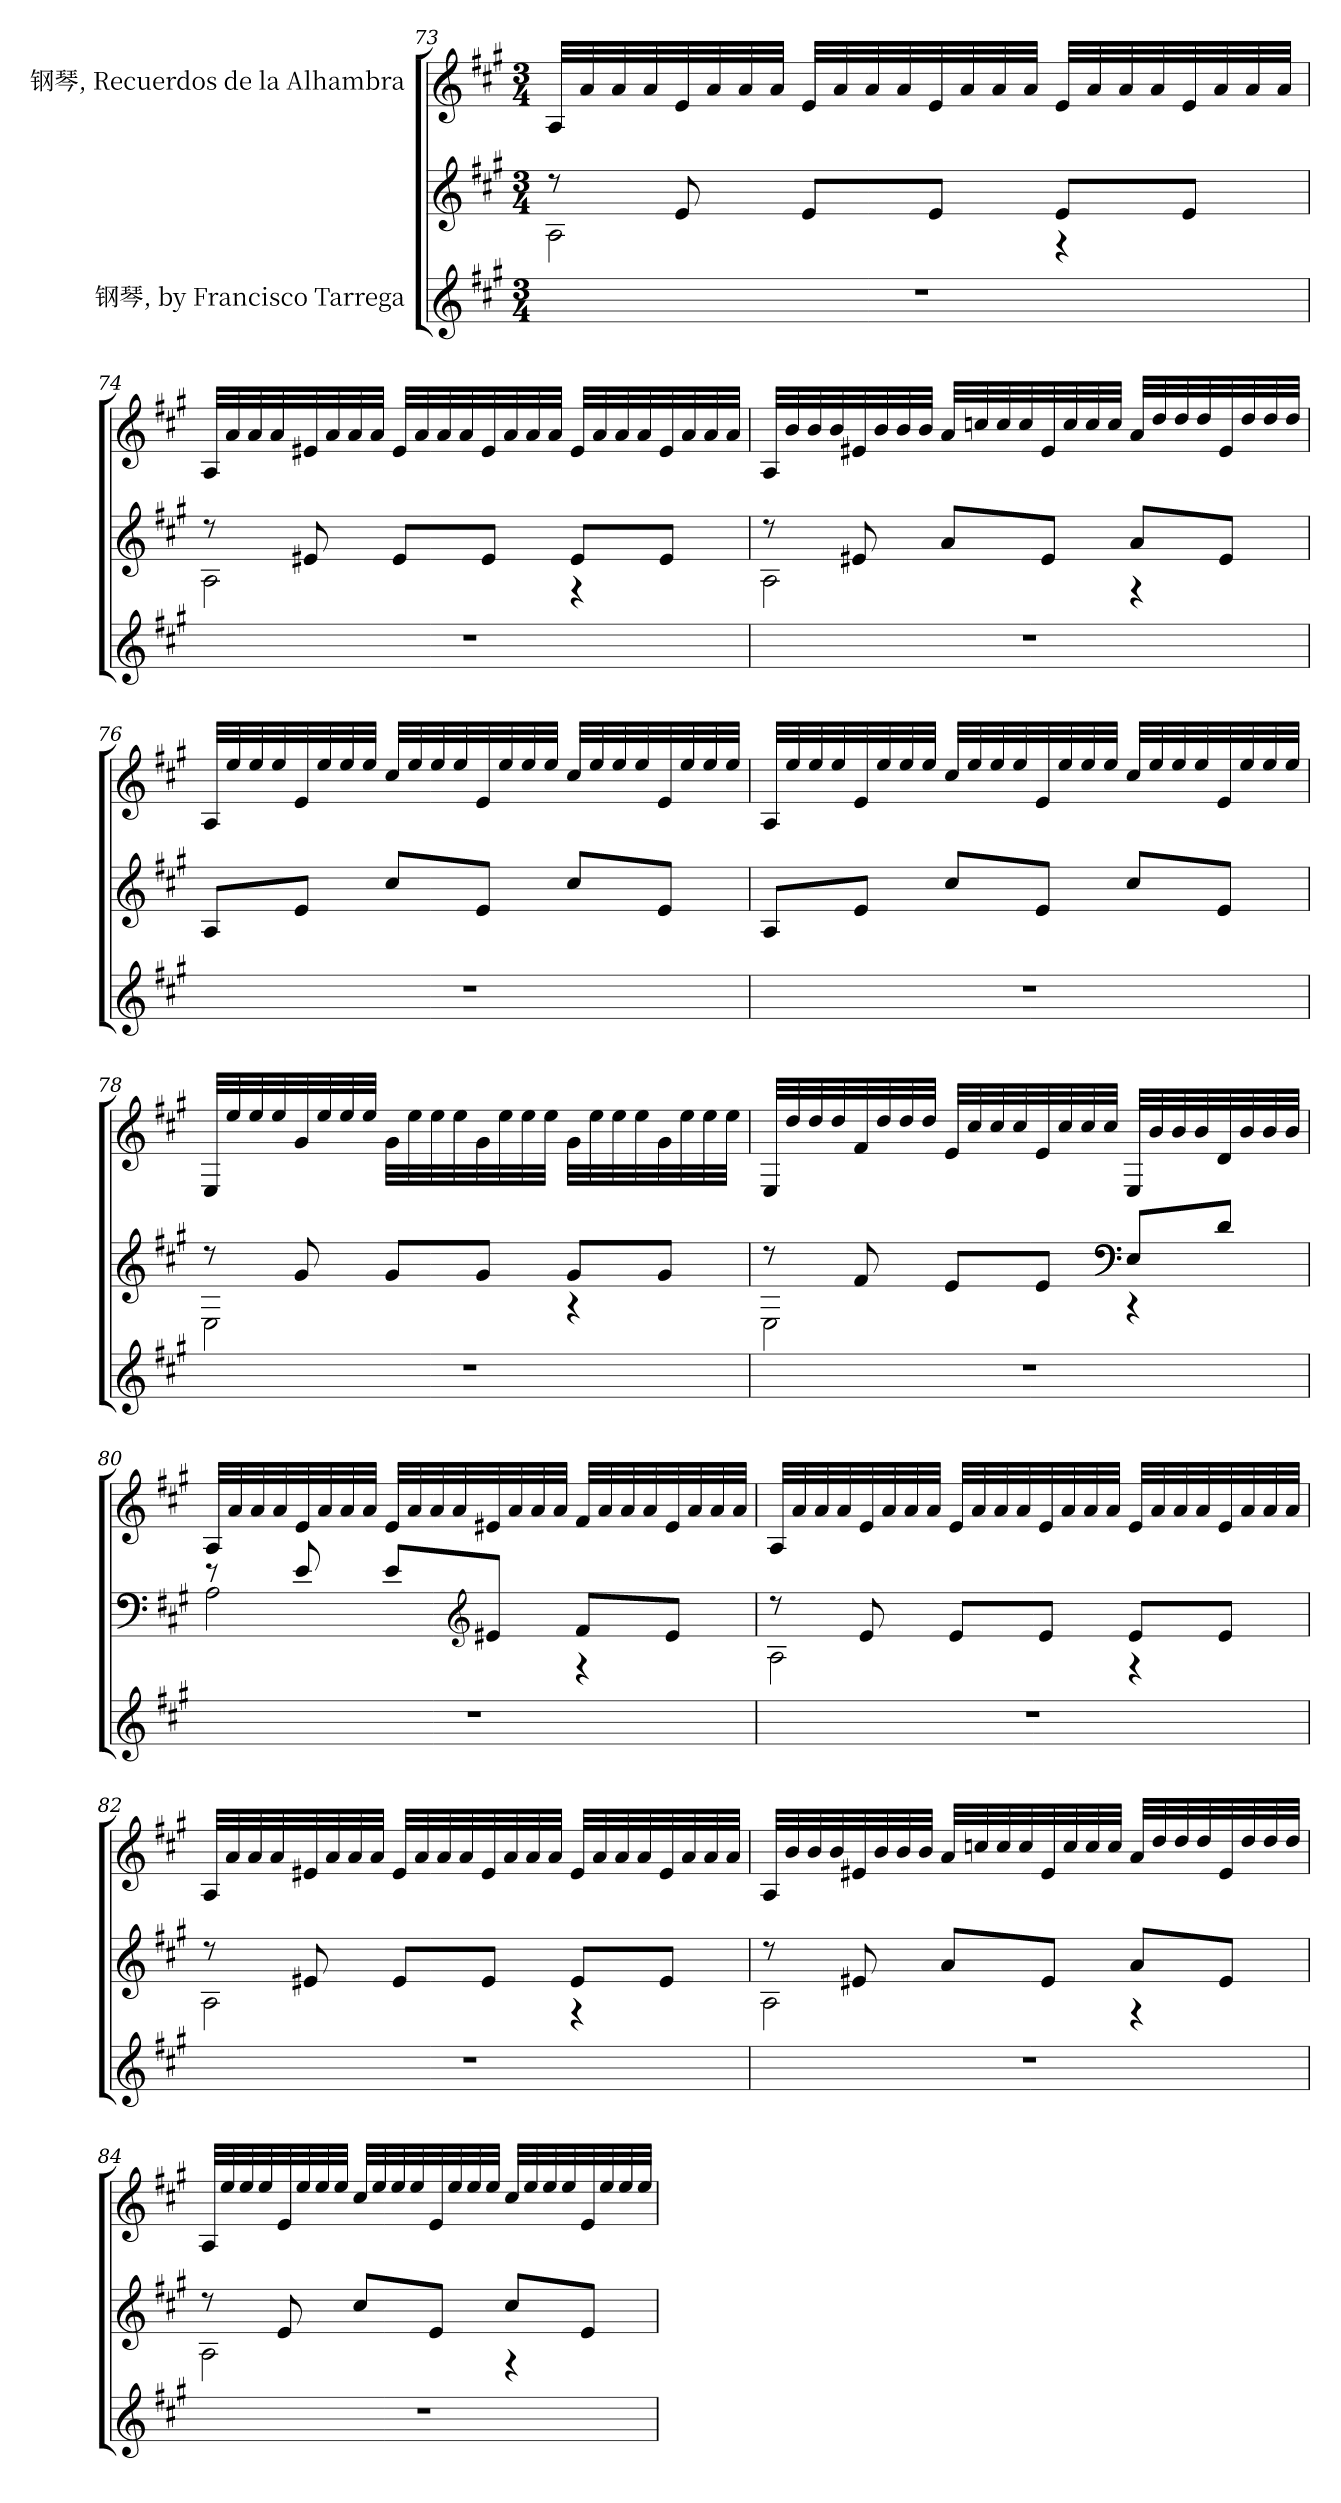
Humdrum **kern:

**kern	**kern	**kern
*part2	*part2	*part1
*staff3	*staff2	*staff1
*I"钢琴, by Francisco Tarrega	*	*I"钢琴, Recuerdos de la Alhambra
!!LO:PB:g=z
*clefG2	*clefG2	*clefG2
*k[f#c#g#]	*k[f#c#g#]	*k[f#c#g#]
*M3/4	*M3/4	*M3/4
=73	=73	=73
*	*^	*
2.r	8r	2A\	32A/LLL
.	.	.	32a/
.	.	.	32a/
.	.	.	32a/
.	8e/	.	32e/
.	.	.	32a/
.	.	.	32a/
.	.	.	32a/JJJ
.	8e/L	.	32e/LLL
.	.	.	32a/
.	.	.	32a/
.	.	.	32a/
.	8e/J	.	32e/
.	.	.	32a/
.	.	.	32a/
.	.	.	32a/JJJ
.	8e/L	4r	32e/LLL
.	.	.	32a/
.	.	.	32a/
.	.	.	32a/
.	8e/J	.	32e/
.	.	.	32a/
.	.	.	32a/
.	.	.	32a/JJJ
!!LO:LB:g=z
=74	=74	=74	=74
2.r	8r	2A\	32A/LLL
.	.	.	32a/
.	.	.	32a/
.	.	.	32a/
.	8e#X/	.	32e#X/
.	.	.	32a/
.	.	.	32a/
.	.	.	32a/JJJ
.	8e#/L	.	32e#/LLL
.	.	.	32a/
.	.	.	32a/
.	.	.	32a/
.	8e#/J	.	32e#/
.	.	.	32a/
.	.	.	32a/
.	.	.	32a/JJJ
.	8e#/L	4r	32e#/LLL
.	.	.	32a/
.	.	.	32a/
.	.	.	32a/
.	8e#/J	.	32e#/
.	.	.	32a/
.	.	.	32a/
.	.	.	32a/JJJ
!!LO:LB:g=z
=75	=75	=75	=75
2.r	8r	2A\	32A/LLL
.	.	.	32b/
.	.	.	32b/
.	.	.	32b/
.	8e#X/	.	32e#X/
.	.	.	32b/
.	.	.	32b/
.	.	.	32b/JJJ
.	8a/L	.	32a/LLL
.	.	.	32ccn/
.	.	.	32cc/
.	.	.	32cc/
.	8e#/J	.	32e#/
.	.	.	32cc/
.	.	.	32cc/
.	.	.	32cc/JJJ
.	8a/L	4r	32a/LLL
.	.	.	32dd/
.	.	.	32dd/
.	.	.	32dd/
.	8e#/J	.	32e#/
.	.	.	32dd/
.	.	.	32dd/
.	.	.	32dd/JJJ
*	*v	*v	*
!!LO:LB:g=z
=76	=76	=76
2.r	8A/L	32A/LLL
.	.	32ee/
.	.	32ee/
.	.	32ee/
.	8e/J	32e/
.	.	32ee/
.	.	32ee/
.	.	32ee/JJJ
.	8cc#/L	32cc#/LLL
.	.	32ee/
.	.	32ee/
.	.	32ee/
.	8e/J	32e/
.	.	32ee/
.	.	32ee/
.	.	32ee/JJJ
.	8cc#/L	32cc#/LLL
.	.	32ee/
.	.	32ee/
.	.	32ee/
.	8e/J	32e/
.	.	32ee/
.	.	32ee/
.	.	32ee/JJJ
!!LO:PB:g=z
=77	=77	=77
2.r	8A/L	32A/LLL
.	.	32ee/
.	.	32ee/
.	.	32ee/
.	8e/J	32e/
.	.	32ee/
.	.	32ee/
.	.	32ee/JJJ
.	8cc#/L	32cc#/LLL
.	.	32ee/
.	.	32ee/
.	.	32ee/
.	8e/J	32e/
.	.	32ee/
.	.	32ee/
.	.	32ee/JJJ
.	8cc#/L	32cc#/LLL
.	.	32ee/
.	.	32ee/
.	.	32ee/
.	8e/J	32e/
.	.	32ee/
.	.	32ee/
.	.	32ee/JJJ
!!LO:LB:g=z
=78	=78	=78
*	*^	*
2.r	8r	2E\	32E/LLL
.	.	.	32ee/
.	.	.	32ee/
.	.	.	32ee/
.	8g#/	.	32g#/
.	.	.	32ee/
.	.	.	32ee/
.	.	.	32ee/JJJ
.	8g#/L	.	32g#\LLL
.	.	.	32ee\
.	.	.	32ee\
.	.	.	32ee\
.	8g#/J	.	32g#\
.	.	.	32ee\
.	.	.	32ee\
.	.	.	32ee\JJJ
.	8g#/L	4r	32g#\LLL
.	.	.	32ee\
.	.	.	32ee\
.	.	.	32ee\
.	8g#/J	.	32g#\
.	.	.	32ee\
.	.	.	32ee\
.	.	.	32ee\JJJ
!!LO:LB:g=z
=79	=79	=79	=79
2.r	8r	2E\	32E/LLL
.	.	.	32dd/
.	.	.	32dd/
.	.	.	32dd/
.	8f#/	.	32f#/
.	.	.	32dd/
.	.	.	32dd/
.	.	.	32dd/JJJ
.	8e/L	.	32e/LLL
.	.	.	32cc#/
.	.	.	32cc#/
.	.	.	32cc#/
.	8e/J	.	32e/
.	.	.	32cc#/
.	.	.	32cc#/
.	.	.	32cc#/JJJ
*	*clefF4	*	*
.	8E/L	4r	32E/LLL
.	.	.	32b/
.	.	.	32b/
.	.	.	32b/
.	8d/J	.	32d/
.	.	.	32b/
.	.	.	32b/
.	.	.	32b/JJJ
!!LO:LB:g=z
=80	=80	=80	=80
2.r	8r	2A\	32A/LLL
.	.	.	32a/
.	.	.	32a/
.	.	.	32a/
.	8e/	.	32e/
.	.	.	32a/
.	.	.	32a/
.	.	.	32a/JJJ
.	8e/L	.	32e/LLL
.	.	.	32a/
.	.	.	32a/
.	.	.	32a/
*	*clefG2	*	*
.	8e#X/J	.	32e#X/
.	.	.	32a/
.	.	.	32a/
.	.	.	32a/JJJ
.	8f#/L	4r	32f#/LLL
.	.	.	32a/
.	.	.	32a/
.	.	.	32a/
.	8e#/J	.	32e#/
.	.	.	32a/
.	.	.	32a/
.	.	.	32a/JJJ
!!LO:PB:g=z
=81	=81	=81	=81
2.r	8r	2A\	32A/LLL
.	.	.	32a/
.	.	.	32a/
.	.	.	32a/
.	8e/	.	32e/
.	.	.	32a/
.	.	.	32a/
.	.	.	32a/JJJ
.	8e/L	.	32e/LLL
.	.	.	32a/
.	.	.	32a/
.	.	.	32a/
.	8e/J	.	32e/
.	.	.	32a/
.	.	.	32a/
.	.	.	32a/JJJ
.	8e/L	4r	32e/LLL
.	.	.	32a/
.	.	.	32a/
.	.	.	32a/
.	8e/J	.	32e/
.	.	.	32a/
.	.	.	32a/
.	.	.	32a/JJJ
!!LO:LB:g=z
=82	=82	=82	=82
2.r	8r	2A\	32A/LLL
.	.	.	32a/
.	.	.	32a/
.	.	.	32a/
.	8e#X/	.	32e#X/
.	.	.	32a/
.	.	.	32a/
.	.	.	32a/JJJ
.	8e#/L	.	32e#/LLL
.	.	.	32a/
.	.	.	32a/
.	.	.	32a/
.	8e#/J	.	32e#/
.	.	.	32a/
.	.	.	32a/
.	.	.	32a/JJJ
.	8e#/L	4r	32e#/LLL
.	.	.	32a/
.	.	.	32a/
.	.	.	32a/
.	8e#/J	.	32e#/
.	.	.	32a/
.	.	.	32a/
.	.	.	32a/JJJ
!!LO:LB:g=z
=83	=83	=83	=83
2.r	8r	2A\	32A/LLL
.	.	.	32b/
.	.	.	32b/
.	.	.	32b/
.	8e#X/	.	32e#X/
.	.	.	32b/
.	.	.	32b/
.	.	.	32b/JJJ
.	8a/L	.	32a/LLL
.	.	.	32ccn/
.	.	.	32cc/
.	.	.	32cc/
.	8e#/J	.	32e#/
.	.	.	32cc/
.	.	.	32cc/
.	.	.	32cc/JJJ
.	8a/L	4r	32a/LLL
.	.	.	32dd/
.	.	.	32dd/
.	.	.	32dd/
.	8e#/J	.	32e#/
.	.	.	32dd/
.	.	.	32dd/
.	.	.	32dd/JJJ
!!LO:LB:g=z
=84	=84	=84	=84
2.r	8r	2A\	32A/LLL
.	.	.	32ee/
.	.	.	32ee/
.	.	.	32ee/
.	8e/	.	32e/
.	.	.	32ee/
.	.	.	32ee/
.	.	.	32ee/JJJ
.	8cc#/L	.	32cc#/LLL
.	.	.	32ee/
.	.	.	32ee/
.	.	.	32ee/
.	8e/J	.	32e/
.	.	.	32ee/
.	.	.	32ee/
.	.	.	32ee/JJJ
.	8cc#/L	4r	32cc#/LLL
.	.	.	32ee/
.	.	.	32ee/
.	.	.	32ee/
.	8e/J	.	32e/
.	.	.	32ee/
.	.	.	32ee/
.	.	.	32ee/JJJ
*	*v	*v	*
=	=	=
*-	*-	*-
